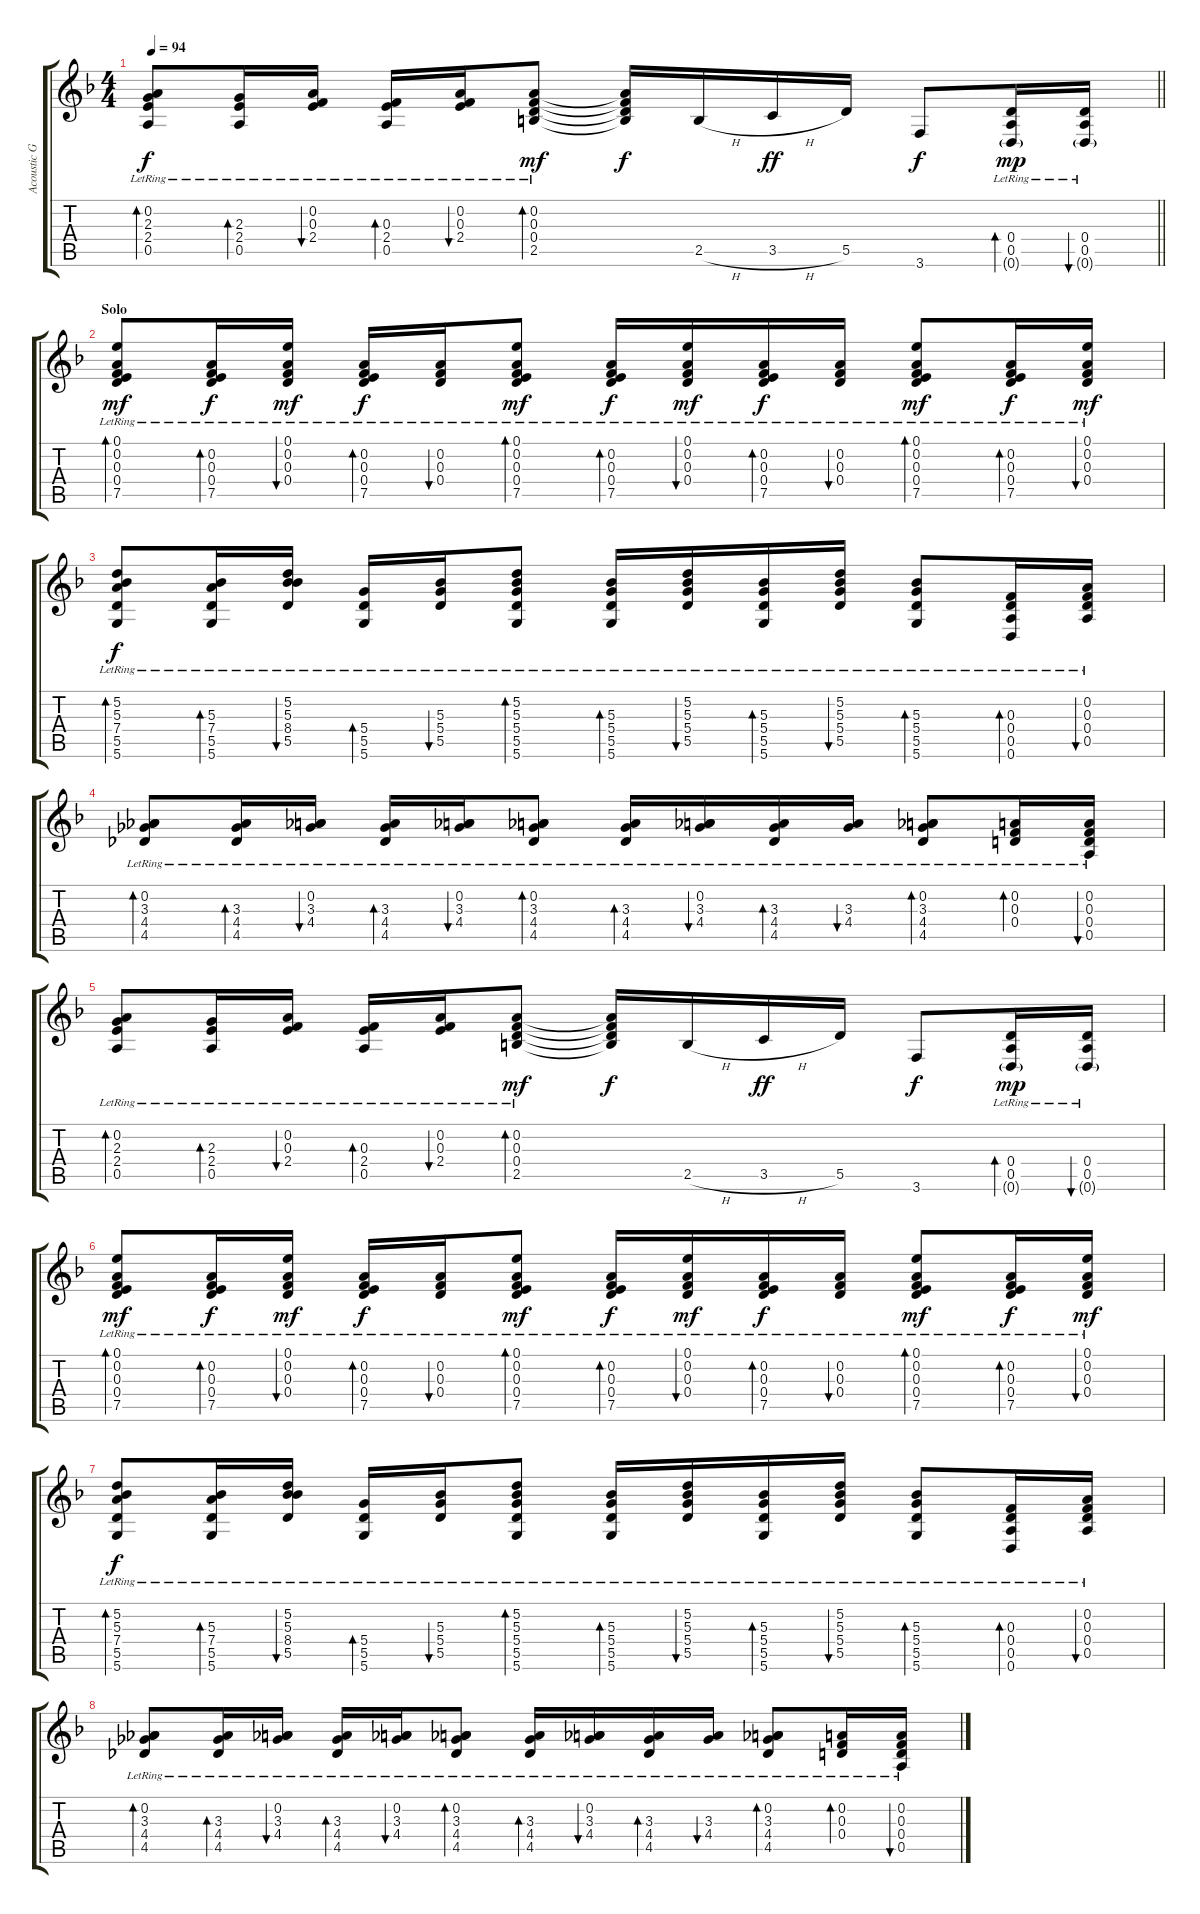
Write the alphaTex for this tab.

\track ("Acoustic Guitar" "Acoustic G") {instrument acousticguitarsteel}
\staff {score tabs}
\tuning (E4 A3 F3 D3 A2 D2) {hide}
\ts (4 4)
\tempo 94
\clef g2
\barLineRight lightlight
\ks dminor
(0.2{lr} 2.3{lr} 2.4{lr} 0.5{lr}).8{bd 30 dy f} (2.3{lr} 2.4{lr} 0.5{lr}).16{bd 30} (0.2{lr} 0.3{lr} 2.4{lr}).16{bu 30} (0.3{lr} 2.4{lr} 0.5{lr}).16{bd 30} (0.2{lr} 0.3{lr} 2.4{lr}).16{bu 30} (0.2{lr} 0.3{lr} 0.4{lr} 2.5{lr}).8{bd 30 dy mf} (0.2{t} 0.3{t} 0.4{t} 2.5{t}).16{dy f} 2.5{h}.16 3.5{h}.16{dy ff} 5.5.16 3.6.8{dy f} (0.4{lr} 0.5{lr} 0.6{g lr}).16{bd 30 dy mp} (0.4{lr} 0.5{lr} 0.6{g lr}).16{bu 30} |
\section ("" "Solo")
(0.1{lr} 0.2{lr} 0.3{lr} 0.4{lr} 7.5{lr}).8{bd 30 dy mf} (0.2{lr} 0.3{lr} 0.4{lr} 7.5{lr}).16{bd 30 dy f} (0.1{lr} 0.2{lr} 0.3{lr} 0.4{lr}).16{bu 30 dy mf} (0.2{lr} 0.3{lr} 0.4{lr} 7.5{lr}).16{bd 30 dy f} (0.2{lr} 0.3{lr} 0.4{lr}).16{bu 30} (0.1{lr} 0.2{lr} 0.3{lr} 0.4{lr} 7.5{lr}).8{bd 30 dy mf} (0.2{lr} 0.3{lr} 0.4{lr} 7.5{lr}).16{bd 30 dy f} (0.1{lr} 0.2{lr} 0.3{lr} 0.4{lr}).16{bu 30 dy mf} (0.2{lr} 0.3{lr} 0.4{lr} 7.5{lr}).16{bd 30 dy f} (0.2{lr} 0.3{lr} 0.4{lr}).16{bu 30} (0.1{lr} 0.2{lr} 0.3{lr} 0.4{lr} 7.5{lr}).8{bd 30 dy mf} (0.2{lr} 0.3{lr} 0.4{lr} 7.5{lr}).16{bd 30 dy f} (0.1{lr} 0.2{lr} 0.3{lr} 0.4{lr}).16{bu 30 dy mf} |
(5.2{lr} 5.3{lr} 7.4{lr} 5.5{lr} 5.6{lr}).8{bd 30 dy f} (5.3{lr} 7.4{lr} 5.5{lr} 5.6{lr}).16{bd 30} (5.2{lr} 5.3{lr} 8.4{lr} 5.5{lr}).16{bu 30} (5.4{lr} 5.5{lr} 5.6{lr}).16{bd 30} (5.3{lr} 5.4{lr} 5.5{lr}).16{bu 30} (5.2{lr} 5.3{lr} 5.4{lr} 5.5{lr} 5.6{lr}).8{bd 30} (5.3{lr} 5.4{lr} 5.5{lr} 5.6{lr}).16{bd 30} (5.2{lr} 5.3{lr} 5.4{lr} 5.5{lr}).16{bu 30} (5.3{lr} 5.4{lr} 5.5{lr} 5.6{lr}).16{bd 30} (5.2{lr} 5.3{lr} 5.4{lr} 5.5{lr}).16{bu 30} (5.3{lr} 5.4{lr} 5.5{lr} 5.6{lr}).8{bd 30} (0.3{lr} 0.4{lr} 0.5{lr} 0.6{lr}).16{bd 30} (0.2{lr} 0.3{lr} 0.4{lr} 0.5{lr}).16{bu 30} |
(0.2{lr} 3.3{lr} 4.4{lr} 4.5{lr}).8{bd 30} (3.3{lr} 4.4{lr} 4.5{lr}).16{bd 30} (0.2{lr} 3.3{lr} 4.4{lr}).16{bu 30} (3.3{lr} 4.4{lr} 4.5{lr}).16{bd 30} (0.2{lr} 3.3{lr} 4.4{lr}).16{bu 30} (0.2{lr} 3.3{lr} 4.4{lr} 4.5{lr}).8{bd 30} (3.3{lr} 4.4{lr} 4.5{lr}).16{bd 30} (0.2{lr} 3.3{lr} 4.4{lr}).16{bu 30} (3.3{lr} 4.4{lr} 4.5{lr}).16{bd 30} (3.3{lr} 4.4{lr}).16{bu 30} (0.2{lr} 3.3{lr} 4.4{lr} 4.5{lr}).8{bd 30} (0.2{lr} 0.3{lr} 0.4{lr}).16{bd 30} (0.2{lr} 0.3{lr} 0.4{lr} 0.5{lr}).16{bu 30} |
(0.2{lr} 2.3{lr} 2.4{lr} 0.5{lr}).8{bd 30} (2.3{lr} 2.4{lr} 0.5{lr}).16{bd 30} (0.2{lr} 0.3{lr} 2.4{lr}).16{bu 30} (0.3{lr} 2.4{lr} 0.5{lr}).16{bd 30} (0.2{lr} 0.3{lr} 2.4{lr}).16{bu 30} (0.2{lr} 0.3{lr} 0.4{lr} 2.5{lr}).8{bd 30 dy mf} (0.2{t} 0.3{t} 0.4{t} 2.5{t}).16{dy f} 2.5{h}.16 3.5{h}.16{dy ff} 5.5.16 3.6.8{dy f} (0.4{lr} 0.5{lr} 0.6{g lr}).16{bd 30 dy mp} (0.4{lr} 0.5{lr} 0.6{g lr}).16{bu 30} |
(0.1{lr} 0.2{lr} 0.3{lr} 0.4{lr} 7.5{lr}).8{bd 30 dy mf} (0.2{lr} 0.3{lr} 0.4{lr} 7.5{lr}).16{bd 30 dy f} (0.1{lr} 0.2{lr} 0.3{lr} 0.4{lr}).16{bu 30 dy mf} (0.2{lr} 0.3{lr} 0.4{lr} 7.5{lr}).16{bd 30 dy f} (0.2{lr} 0.3{lr} 0.4{lr}).16{bu 30} (0.1{lr} 0.2{lr} 0.3{lr} 0.4{lr} 7.5{lr}).8{bd 30 dy mf} (0.2{lr} 0.3{lr} 0.4{lr} 7.5{lr}).16{bd 30 dy f} (0.1{lr} 0.2{lr} 0.3{lr} 0.4{lr}).16{bu 30 dy mf} (0.2{lr} 0.3{lr} 0.4{lr} 7.5{lr}).16{bd 30 dy f} (0.2{lr} 0.3{lr} 0.4{lr}).16{bu 30} (0.1{lr} 0.2{lr} 0.3{lr} 0.4{lr} 7.5{lr}).8{bd 30 dy mf} (0.2{lr} 0.3{lr} 0.4{lr} 7.5{lr}).16{bd 30 dy f} (0.1{lr} 0.2{lr} 0.3{lr} 0.4{lr}).16{bu 30 dy mf} |
(5.2{lr} 5.3{lr} 7.4{lr} 5.5{lr} 5.6{lr}).8{bd 30 dy f} (5.3{lr} 7.4{lr} 5.5{lr} 5.6{lr}).16{bd 30} (5.2{lr} 5.3{lr} 8.4{lr} 5.5{lr}).16{bu 30} (5.4{lr} 5.5{lr} 5.6{lr}).16{bd 30} (5.3{lr} 5.4{lr} 5.5{lr}).16{bu 30} (5.2{lr} 5.3{lr} 5.4{lr} 5.5{lr} 5.6{lr}).8{bd 30} (5.3{lr} 5.4{lr} 5.5{lr} 5.6{lr}).16{bd 30} (5.2{lr} 5.3{lr} 5.4{lr} 5.5{lr}).16{bu 30} (5.3{lr} 5.4{lr} 5.5{lr} 5.6{lr}).16{bd 30} (5.2{lr} 5.3{lr} 5.4{lr} 5.5{lr}).16{bu 30} (5.3{lr} 5.4{lr} 5.5{lr} 5.6{lr}).8{bd 30} (0.3{lr} 0.4{lr} 0.5{lr} 0.6{lr}).16{bd 30} (0.2{lr} 0.3{lr} 0.4{lr} 0.5{lr}).16{bu 30} |
(0.2{lr} 3.3{lr} 4.4{lr} 4.5{lr}).8{bd 30} (3.3{lr} 4.4{lr} 4.5{lr}).16{bd 30} (0.2{lr} 3.3{lr} 4.4{lr}).16{bu 30} (3.3{lr} 4.4{lr} 4.5{lr}).16{bd 30} (0.2{lr} 3.3{lr} 4.4{lr}).16{bu 30} (0.2{lr} 3.3{lr} 4.4{lr} 4.5{lr}).8{bd 30} (3.3{lr} 4.4{lr} 4.5{lr}).16{bd 30} (0.2{lr} 3.3{lr} 4.4{lr}).16{bu 30} (3.3{lr} 4.4{lr} 4.5{lr}).16{bd 30} (3.3{lr} 4.4{lr}).16{bu 30} (0.2{lr} 3.3{lr} 4.4{lr} 4.5{lr}).8{bd 30} (0.2{lr} 0.3{lr} 0.4{lr}).16{bd 30} (0.2{lr} 0.3{lr} 0.4{lr} 0.5{lr}).16{bu 30}
